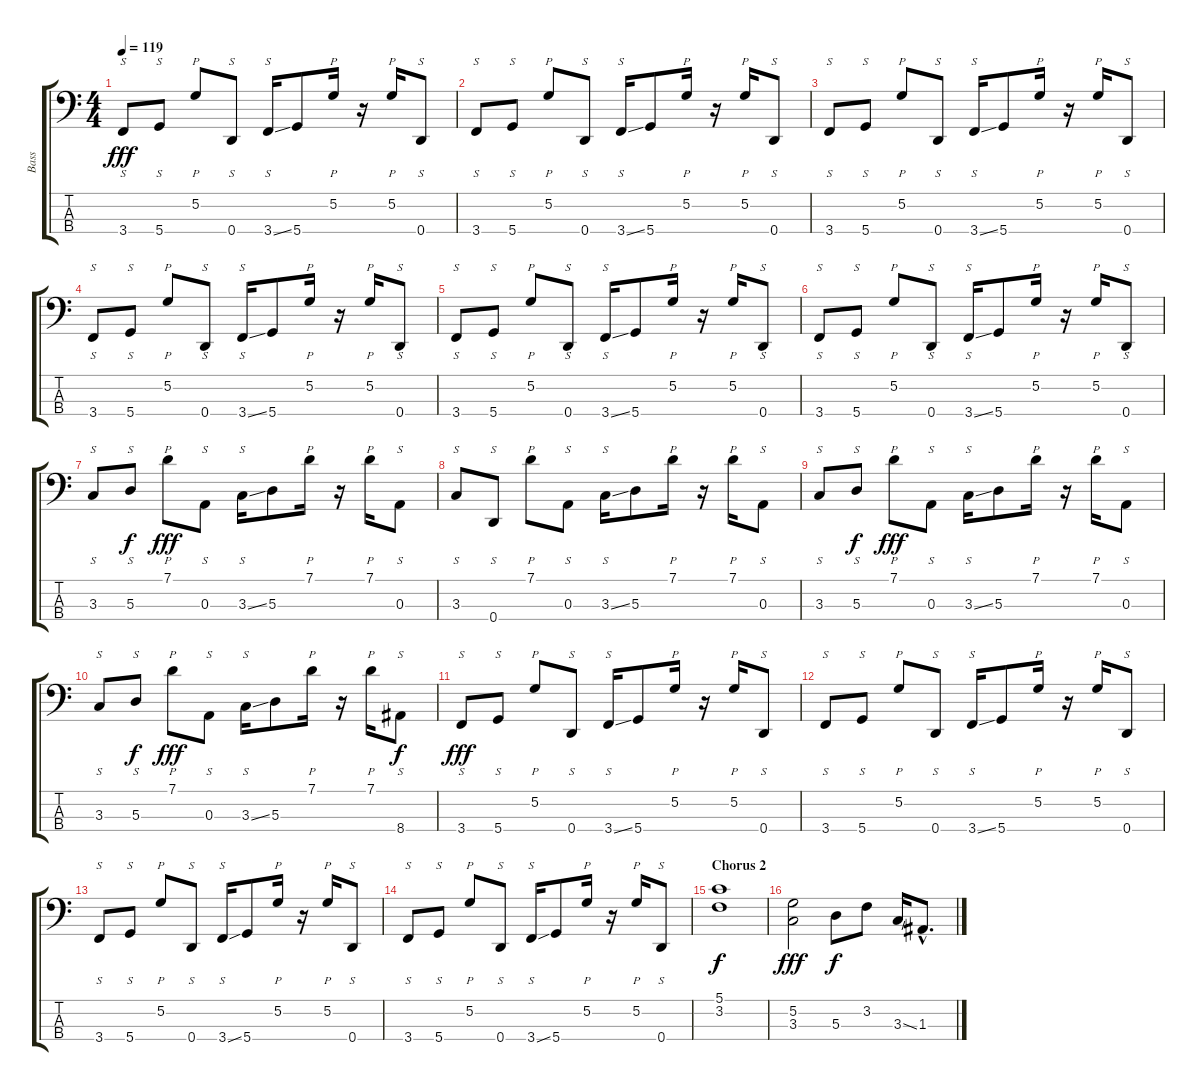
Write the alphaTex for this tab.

\track ("Bass" "Bass") {instrument slapbass1}
\staff {score tabs}
\tuning (G2 D2 A1 D1) {hide}
\ts (4 4)
\tempo 119
\clef f4
\ks c
3.4.8{s dy fff} 5.4.8{s} 5.2.8{p} 0.4.8{s} 3.4{ss}.16{s} 5.4.8 5.2.16{p} r.16 5.2.16{p} 0.4.8{s} |
3.4.8{s} 5.4.8{s} 5.2.8{p} 0.4.8{s} 3.4{ss}.16{s} 5.4.8 5.2.16{p} r.16 5.2.16{p} 0.4.8{s} |
3.4.8{s} 5.4.8{s} 5.2.8{p} 0.4.8{s} 3.4{ss}.16{s} 5.4.8 5.2.16{p} r.16 5.2.16{p} 0.4.8{s} |
3.4.8{s} 5.4.8{s} 5.2.8{p} 0.4.8{s} 3.4{ss}.16{s} 5.4.8 5.2.16{p} r.16 5.2.16{p} 0.4.8{s} |
3.4.8{s} 5.4.8{s} 5.2.8{p} 0.4.8{s} 3.4{ss}.16{s} 5.4.8 5.2.16{p} r.16 5.2.16{p} 0.4.8{s} |
3.4.8{s} 5.4.8{s} 5.2.8{p} 0.4.8{s} 3.4{ss}.16{s} 5.4.8 5.2.16{p} r.16 5.2.16{p} 0.4.8{s} |
3.3.8{s} 5.3.8{s dy f} 7.1.8{p dy fff} 0.3.8{s} 3.3{ss}.16{s} 5.3.8 7.1.16{p} r.16 7.1.16{p} 0.3.8{s} |
3.3.8{s} 0.4.8{s} 7.1.8{p} 0.3.8{s} 3.3{ss}.16{s} 5.3.8 7.1.16{p} r.16 7.1.16{p} 0.3.8{s} |
3.3.8{s} 5.3.8{s dy f} 7.1.8{p dy fff} 0.3.8{s} 3.3{ss}.16{s} 5.3.8 7.1.16{p} r.16 7.1.16{p} 0.3.8{s} |
3.3.8{s} 5.3.8{s dy f} 7.1.8{p dy fff} 0.3.8{s} 3.3{ss}.16{s} 5.3.8 7.1.16{p} r.16 7.1.16{p} 8.4.8{s dy f} |
3.4.8{s dy fff} 5.4.8{s} 5.2.8{p} 0.4.8{s} 3.4{ss}.16{s} 5.4.8 5.2.16{p} r.16 5.2.16{p} 0.4.8{s} |
3.4.8{s} 5.4.8{s} 5.2.8{p} 0.4.8{s} 3.4{ss}.16{s} 5.4.8 5.2.16{p} r.16 5.2.16{p} 0.4.8{s} |
3.4.8{s} 5.4.8{s} 5.2.8{p} 0.4.8{s} 3.4{ss}.16{s} 5.4.8 5.2.16{p} r.16 5.2.16{p} 0.4.8{s} |
3.4.8{s} 5.4.8{s} 5.2.8{p} 0.4.8{s} 3.4{ss}.16{s} 5.4.8 5.2.16{p} r.16 5.2.16{p} 0.4.8{s} |
\section ("" "Chorus 2")
(5.1 3.2).1{dy f instrument electricbassfinger} |
(5.2 3.3).2{dy fff} 5.3.8{dy f} 3.2.8 3.3{ss}.16 1.3{hac}.8{d}
